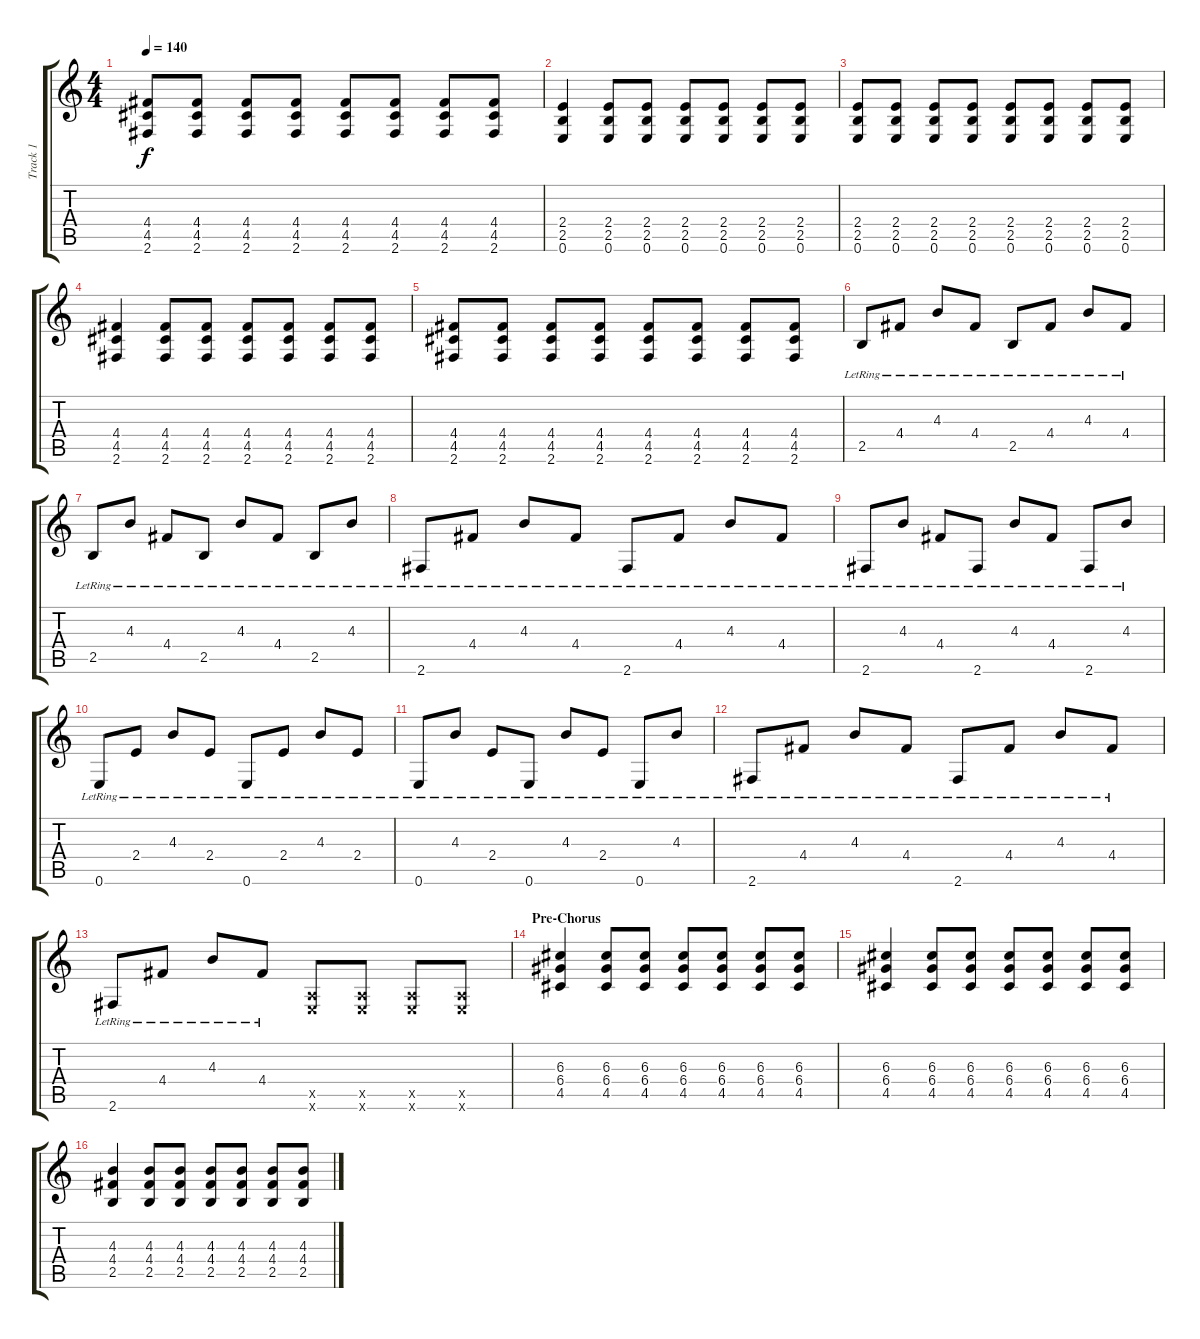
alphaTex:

\track ("Track 1" "Track 1") {instrument acousticguitarnylon}
\staff {score tabs}
\tuning (E4 B3 G3 D3 A2 E2) {hide}
\ts (4 4)
\tempo 140
\clef g2
\ks c
(4.4 4.5 2.6).8{dy f} (4.4 4.5 2.6).8 (4.4 4.5 2.6).8 (4.4 4.5 2.6).8 (4.4 4.5 2.6).8 (4.4 4.5 2.6).8 (4.4 4.5 2.6).8 (4.4 4.5 2.6).8 |
(2.4 2.5 0.6).4 (2.4 2.5 0.6).8 (2.4 2.5 0.6).8 (2.4 2.5 0.6).8 (2.4 2.5 0.6).8 (2.4 2.5 0.6).8 (2.4 2.5 0.6).8 |
(2.4 2.5 0.6).8 (2.4 2.5 0.6).8 (2.4 2.5 0.6).8 (2.4 2.5 0.6).8 (2.4 2.5 0.6).8 (2.4 2.5 0.6).8 (2.4 2.5 0.6).8 (2.4 2.5 0.6).8 |
(4.4 4.5 2.6).4 (4.4 4.5 2.6).8 (4.4 4.5 2.6).8 (4.4 4.5 2.6).8 (4.4 4.5 2.6).8 (4.4 4.5 2.6).8 (4.4 4.5 2.6).8 |
(4.4 4.5 2.6).8 (4.4 4.5 2.6).8 (4.4 4.5 2.6).8 (4.4 4.5 2.6).8 (4.4 4.5 2.6).8 (4.4 4.5 2.6).8 (4.4 4.5 2.6).8 (4.4 4.5 2.6).8 |
2.5{lr}.8 4.4{lr}.8 4.3{lr}.8 4.4{lr}.8 2.5{lr}.8 4.4{lr}.8 4.3{lr}.8 4.4{lr}.8 |
2.5{lr}.8 4.3{lr}.8 4.4{lr}.8 2.5{lr}.8 4.3{lr}.8 4.4{lr}.8 2.5{lr}.8 4.3{lr}.8 |
2.6{lr}.8 4.4{lr}.8 4.3{lr}.8 4.4{lr}.8 2.6{lr}.8 4.4{lr}.8 4.3{lr}.8 4.4{lr}.8 |
2.6{lr}.8 4.3{lr}.8 4.4{lr}.8 2.6{lr}.8 4.3{lr}.8 4.4{lr}.8 2.6{lr}.8 4.3{lr}.8 |
0.6{lr}.8 2.4{lr}.8 4.3{lr}.8 2.4{lr}.8 0.6{lr}.8 2.4{lr}.8 4.3{lr}.8 2.4{lr}.8 |
0.6{lr}.8 4.3{lr}.8 2.4{lr}.8 0.6{lr}.8 4.3{lr}.8 2.4{lr}.8 0.6{lr}.8 4.3{lr}.8 |
2.6{lr}.8 4.4{lr}.8 4.3{lr}.8 4.4{lr}.8 2.6{lr}.8 4.4{lr}.8 4.3{lr}.8 4.4{lr}.8 |
2.6{lr}.8 4.4{lr}.8 4.3{lr}.8 4.4{lr}.8 (0.5{x} 0.6{x}).8 (0.5{x} 0.6{x}).8 (0.5{x} 0.6{x}).8 (0.5{x} 0.6{x}).8 |
\section ("" "Pre-Chorus")
(6.3 6.4 4.5).4 (6.3 6.4 4.5).8 (6.3 6.4 4.5).8 (6.3 6.4 4.5).8 (6.3 6.4 4.5).8 (6.3 6.4 4.5).8 (6.3 6.4 4.5).8 |
(6.3 6.4 4.5).4 (6.3 6.4 4.5).8 (6.3 6.4 4.5).8 (6.3 6.4 4.5).8 (6.3 6.4 4.5).8 (6.3 6.4 4.5).8 (6.3 6.4 4.5).8 |
(4.3 4.4 2.5).4 (4.3 4.4 2.5).8 (4.3 4.4 2.5).8 (4.3 4.4 2.5).8 (4.3 4.4 2.5).8 (4.3 4.4 2.5).8 (4.3 4.4 2.5).8
